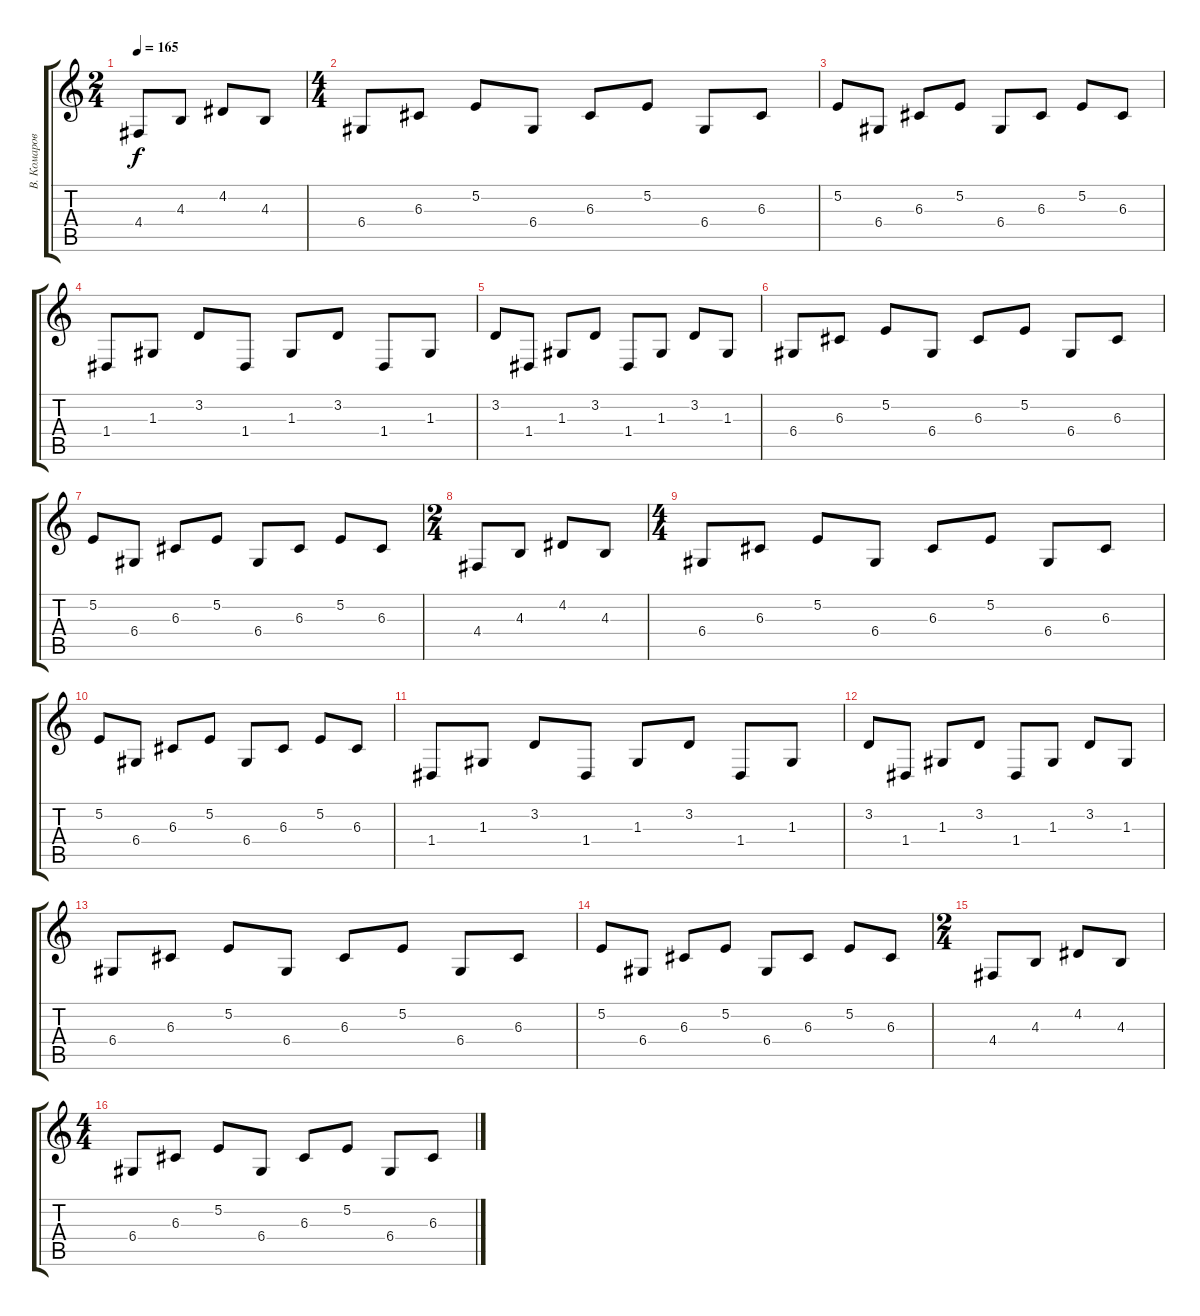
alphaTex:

\track ("В. Комаров" "В. Комаров") {instrument drawbarorgan}
\staff {score tabs}
\tuning (E4 B3 G3 D3 A2 E2) {hide}
\ts (2 4)
\tempo 165
\clef g2
\ks c
4.4.8{dy f} 4.3.8 4.2.8 4.3.8 |
\ts (4 4)
6.4.8 6.3.8 5.2.8 6.4.8 6.3.8 5.2.8 6.4.8 6.3.8 |
5.2.8 6.4.8 6.3.8 5.2.8 6.4.8 6.3.8 5.2.8 6.3.8 |
1.4.8 1.3.8 3.2.8 1.4.8 1.3.8 3.2.8 1.4.8 1.3.8 |
3.2.8 1.4.8 1.3.8 3.2.8 1.4.8 1.3.8 3.2.8 1.3.8 |
6.4.8 6.3.8 5.2.8 6.4.8 6.3.8 5.2.8 6.4.8 6.3.8 |
5.2.8 6.4.8 6.3.8 5.2.8 6.4.8 6.3.8 5.2.8 6.3.8 |
\ts (2 4)
4.4.8 4.3.8 4.2.8 4.3.8 |
\ts (4 4)
6.4.8 6.3.8 5.2.8 6.4.8 6.3.8 5.2.8 6.4.8 6.3.8 |
5.2.8 6.4.8 6.3.8 5.2.8 6.4.8 6.3.8 5.2.8 6.3.8 |
1.4.8 1.3.8 3.2.8 1.4.8 1.3.8 3.2.8 1.4.8 1.3.8 |
3.2.8 1.4.8 1.3.8 3.2.8 1.4.8 1.3.8 3.2.8 1.3.8 |
6.4.8 6.3.8 5.2.8 6.4.8 6.3.8 5.2.8 6.4.8 6.3.8 |
5.2.8 6.4.8 6.3.8 5.2.8 6.4.8 6.3.8 5.2.8 6.3.8 |
\ts (2 4)
4.4.8 4.3.8 4.2.8 4.3.8 |
\ts (4 4)
6.4.8 6.3.8 5.2.8 6.4.8 6.3.8 5.2.8 6.4.8 6.3.8
